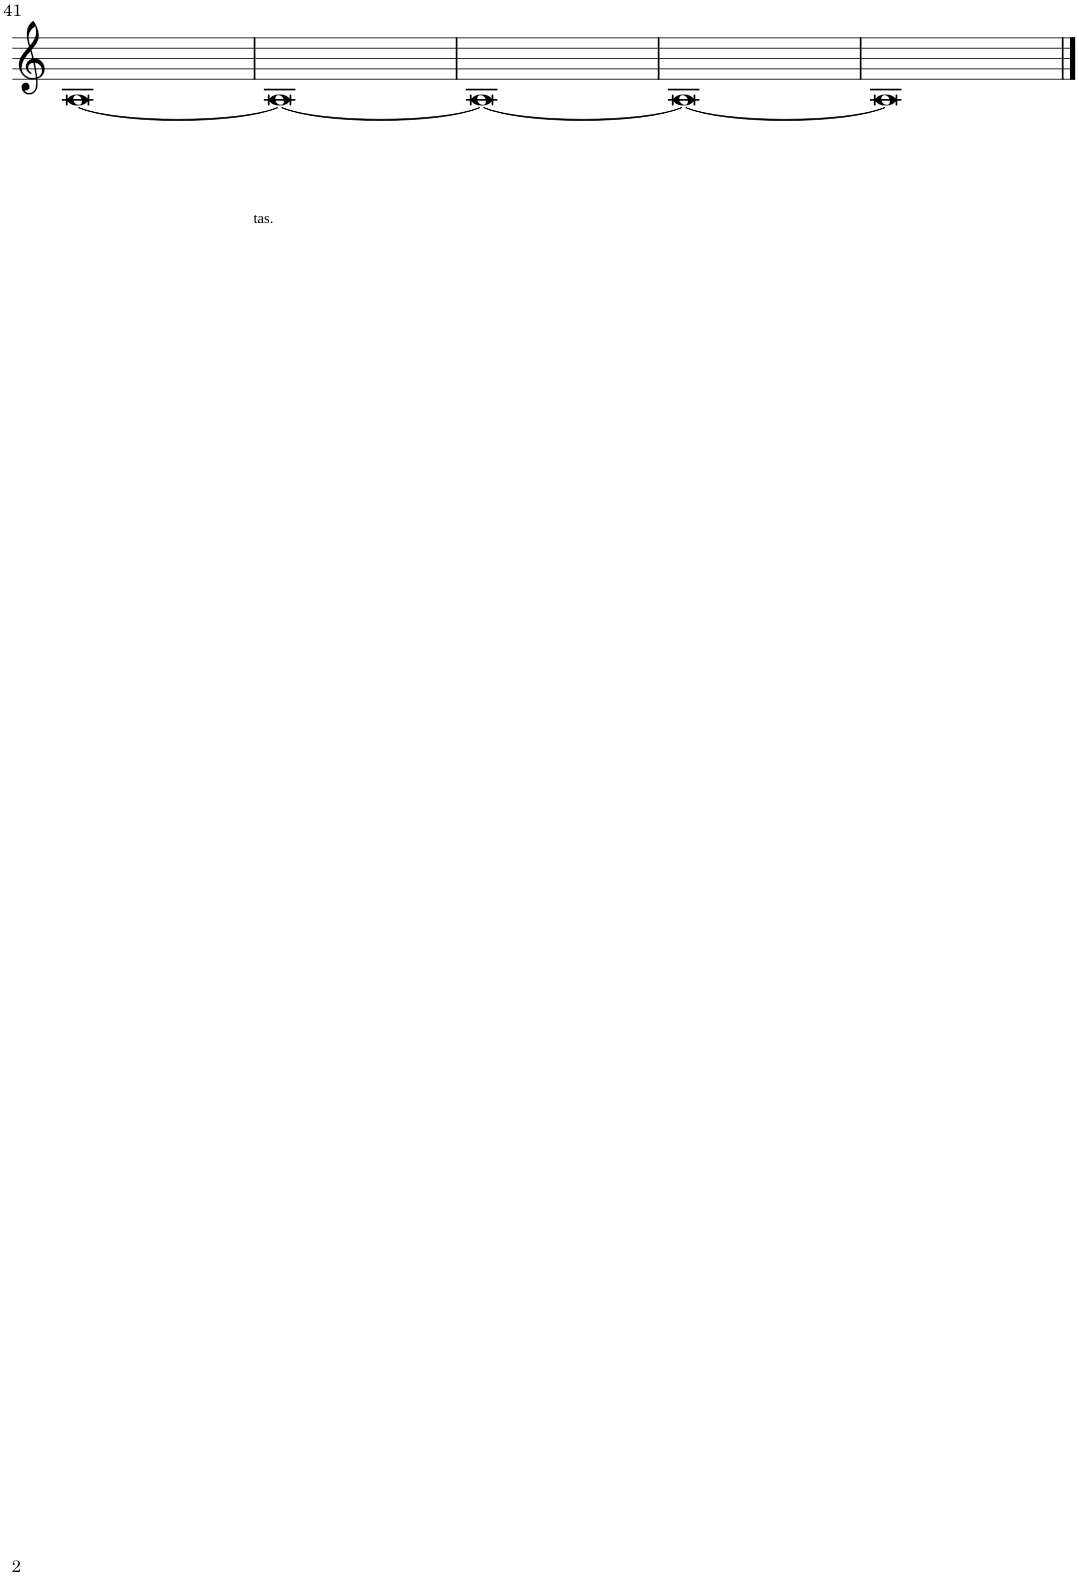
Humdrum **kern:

**kern
*part1
*staff1
*I"Piano
*I'Pno.
!!LO:PB:g=z
*clefG2
*k[]
*M4/2
=41
[0A
!LO:TX:b:t=tas.
=42
0A_
=43
0A_
=44
0A_
=45
0A]
==
*-
